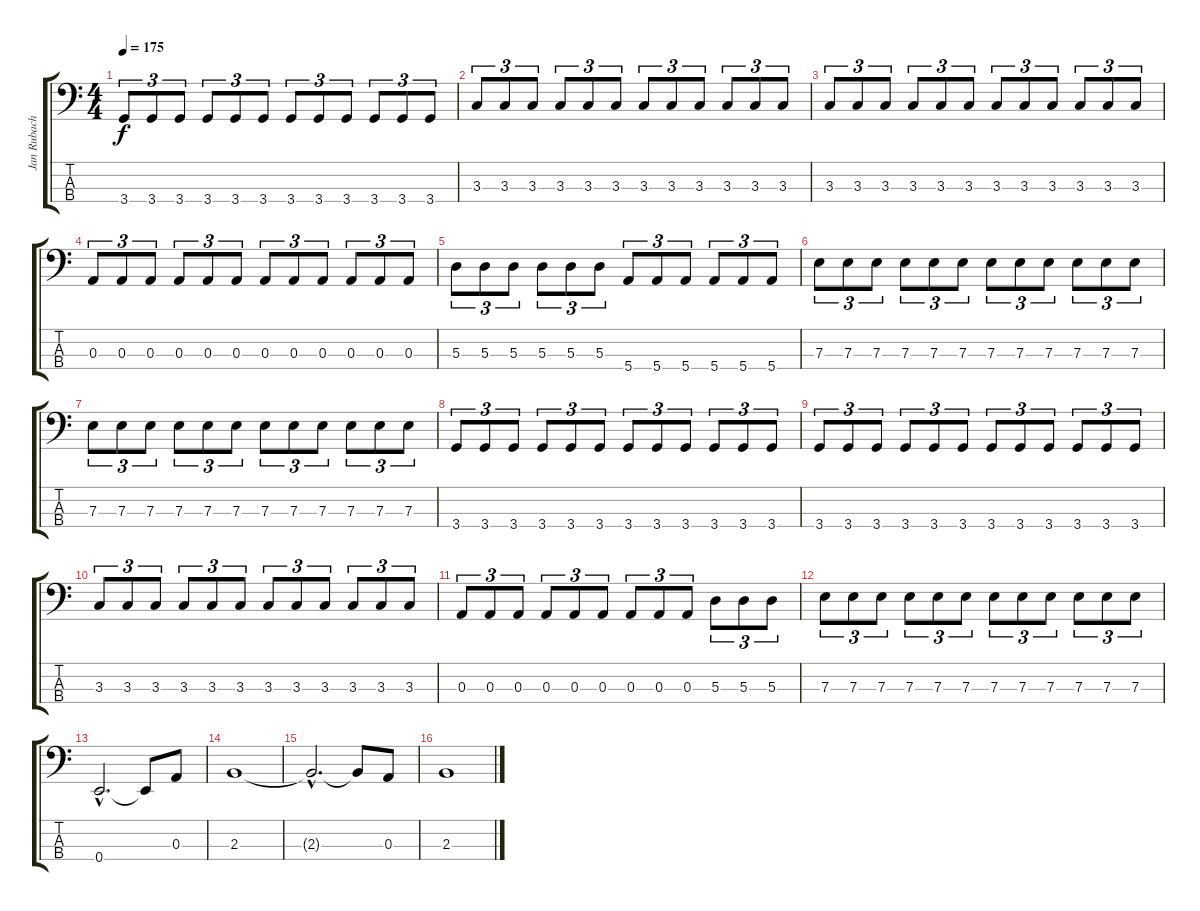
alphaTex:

\track ("Jan Rubach" "Jan Rubach") {instrument electricbasspick}
\staff {score tabs}
\tuning (G2 D2 A1 E1) {hide}
\ts (4 4)
\tempo 175
\clef f4
\ks c
3.4.8{tu (3 2) dy f} 3.4.8{tu (3 2)} 3.4.8{tu (3 2)} 3.4.8{tu (3 2)} 3.4.8{tu (3 2)} 3.4.8{tu (3 2)} 3.4.8{tu (3 2)} 3.4.8{tu (3 2)} 3.4.8{tu (3 2)} 3.4.8{tu (3 2)} 3.4.8{tu (3 2)} 3.4.8{tu (3 2)} |
3.3.8{tu (3 2)} 3.3.8{tu (3 2)} 3.3.8{tu (3 2)} 3.3.8{tu (3 2)} 3.3.8{tu (3 2)} 3.3.8{tu (3 2)} 3.3.8{tu (3 2)} 3.3.8{tu (3 2)} 3.3.8{tu (3 2)} 3.3.8{tu (3 2)} 3.3.8{tu (3 2)} 3.3.8{tu (3 2)} |
3.3.8{tu (3 2)} 3.3.8{tu (3 2)} 3.3.8{tu (3 2)} 3.3.8{tu (3 2)} 3.3.8{tu (3 2)} 3.3.8{tu (3 2)} 3.3.8{tu (3 2)} 3.3.8{tu (3 2)} 3.3.8{tu (3 2)} 3.3.8{tu (3 2)} 3.3.8{tu (3 2)} 3.3.8{tu (3 2)} |
0.3.8{tu (3 2)} 0.3.8{tu (3 2)} 0.3.8{tu (3 2)} 0.3.8{tu (3 2)} 0.3.8{tu (3 2)} 0.3.8{tu (3 2)} 0.3.8{tu (3 2)} 0.3.8{tu (3 2)} 0.3.8{tu (3 2)} 0.3.8{tu (3 2)} 0.3.8{tu (3 2)} 0.3.8{tu (3 2)} |
5.3.8{tu (3 2)} 5.3.8{tu (3 2)} 5.3.8{tu (3 2)} 5.3.8{tu (3 2)} 5.3.8{tu (3 2)} 5.3.8{tu (3 2)} 5.4.8{tu (3 2)} 5.4.8{tu (3 2)} 5.4.8{tu (3 2)} 5.4.8{tu (3 2)} 5.4.8{tu (3 2)} 5.4.8{tu (3 2)} |
7.3.8{tu (3 2)} 7.3.8{tu (3 2)} 7.3.8{tu (3 2)} 7.3.8{tu (3 2)} 7.3.8{tu (3 2)} 7.3.8{tu (3 2)} 7.3.8{tu (3 2)} 7.3.8{tu (3 2)} 7.3.8{tu (3 2)} 7.3.8{tu (3 2)} 7.3.8{tu (3 2)} 7.3.8{tu (3 2)} |
7.3.8{tu (3 2)} 7.3.8{tu (3 2)} 7.3.8{tu (3 2)} 7.3.8{tu (3 2)} 7.3.8{tu (3 2)} 7.3.8{tu (3 2)} 7.3.8{tu (3 2)} 7.3.8{tu (3 2)} 7.3.8{tu (3 2)} 7.3.8{tu (3 2)} 7.3.8{tu (3 2)} 7.3.8{tu (3 2)} |
3.4.8{tu (3 2)} 3.4.8{tu (3 2)} 3.4.8{tu (3 2)} 3.4.8{tu (3 2)} 3.4.8{tu (3 2)} 3.4.8{tu (3 2)} 3.4.8{tu (3 2)} 3.4.8{tu (3 2)} 3.4.8{tu (3 2)} 3.4.8{tu (3 2)} 3.4.8{tu (3 2)} 3.4.8{tu (3 2)} |
3.4.8{tu (3 2)} 3.4.8{tu (3 2)} 3.4.8{tu (3 2)} 3.4.8{tu (3 2)} 3.4.8{tu (3 2)} 3.4.8{tu (3 2)} 3.4.8{tu (3 2)} 3.4.8{tu (3 2)} 3.4.8{tu (3 2)} 3.4.8{tu (3 2)} 3.4.8{tu (3 2)} 3.4.8{tu (3 2)} |
3.3.8{tu (3 2)} 3.3.8{tu (3 2)} 3.3.8{tu (3 2)} 3.3.8{tu (3 2)} 3.3.8{tu (3 2)} 3.3.8{tu (3 2)} 3.3.8{tu (3 2)} 3.3.8{tu (3 2)} 3.3.8{tu (3 2)} 3.3.8{tu (3 2)} 3.3.8{tu (3 2)} 3.3.8{tu (3 2)} |
0.3.8{tu (3 2)} 0.3.8{tu (3 2)} 0.3.8{tu (3 2)} 0.3.8{tu (3 2)} 0.3.8{tu (3 2)} 0.3.8{tu (3 2)} 0.3.8{tu (3 2)} 0.3.8{tu (3 2)} 0.3.8{tu (3 2)} 5.3.8{tu (3 2)} 5.3.8{tu (3 2)} 5.3.8{tu (3 2)} |
7.3.8{tu (3 2)} 7.3.8{tu (3 2)} 7.3.8{tu (3 2)} 7.3.8{tu (3 2)} 7.3.8{tu (3 2)} 7.3.8{tu (3 2)} 7.3.8{tu (3 2)} 7.3.8{tu (3 2)} 7.3.8{tu (3 2)} 7.3.8{tu (3 2)} 7.3.8{tu (3 2)} 7.3.8{tu (3 2)} |
0.4{hac}.2{d} 0.4{t}.8 0.3.8 |
2.3.1 |
2.3{hac t}.2{d} 2.3{t}.8 0.3.8 |
2.3.1
